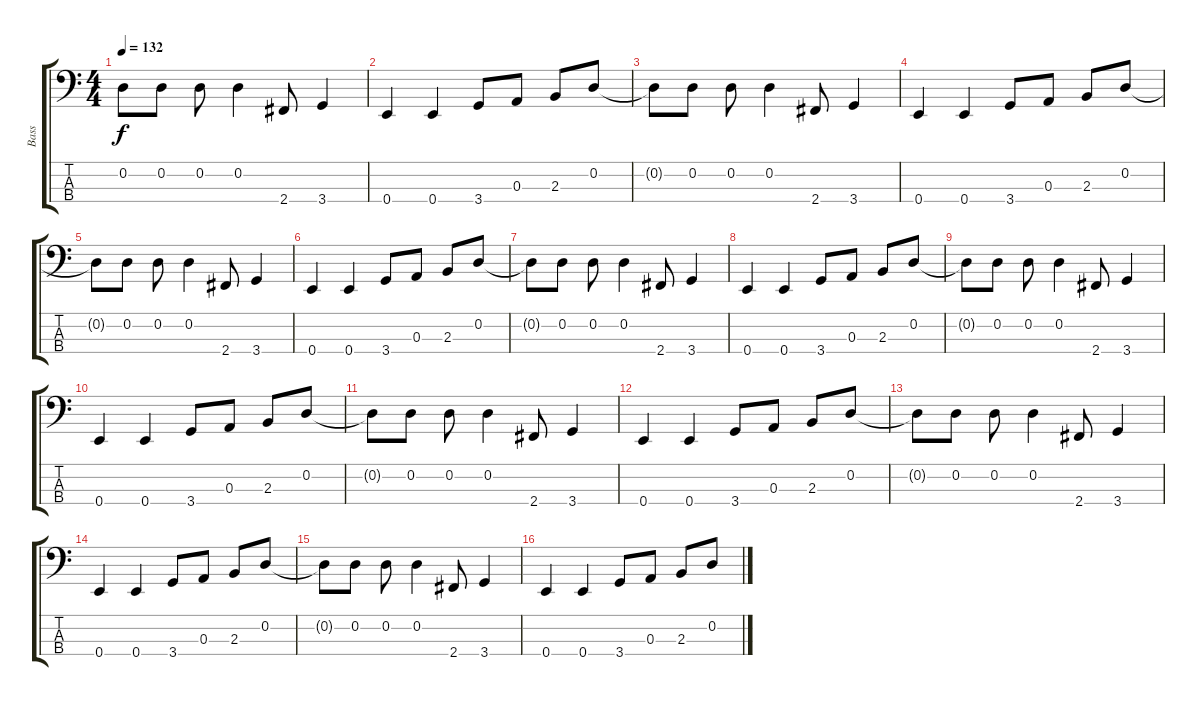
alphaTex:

\track ("Bass" "Bass") {instrument electricbasspick}
\staff {score tabs}
\tuning (G2 D2 A1 E1) {hide}
\ts (4 4)
\tempo 132
\clef f4
\ks c
0.2{t}.8{dy f} 0.2.8 0.2.8 0.2.4 2.4.8 3.4.4 |
0.4.4 0.4.4 3.4.8 0.3.8 2.3.8 0.2.8 |
0.2{t}.8 0.2.8 0.2.8 0.2.4 2.4.8 3.4.4 |
0.4.4 0.4.4 3.4.8 0.3.8 2.3.8 0.2.8 |
0.2{t}.8 0.2.8 0.2.8 0.2.4 2.4.8 3.4.4 |
0.4.4 0.4.4 3.4.8 0.3.8 2.3.8 0.2.8 |
0.2{t}.8 0.2.8 0.2.8 0.2.4 2.4.8 3.4.4 |
0.4.4 0.4.4 3.4.8 0.3.8 2.3.8 0.2.8 |
0.2{t}.8 0.2.8 0.2.8 0.2.4 2.4.8 3.4.4 |
0.4.4 0.4.4 3.4.8 0.3.8 2.3.8 0.2.8 |
0.2{t}.8 0.2.8 0.2.8 0.2.4 2.4.8 3.4.4 |
0.4.4 0.4.4 3.4.8 0.3.8 2.3.8 0.2.8 |
0.2{t}.8 0.2.8 0.2.8 0.2.4 2.4.8 3.4.4 |
0.4.4 0.4.4 3.4.8 0.3.8 2.3.8 0.2.8 |
0.2{t}.8 0.2.8 0.2.8 0.2.4 2.4.8 3.4.4 |
0.4.4{volume 0} 0.4.4 3.4.8 0.3.8 2.3.8 0.2.8
